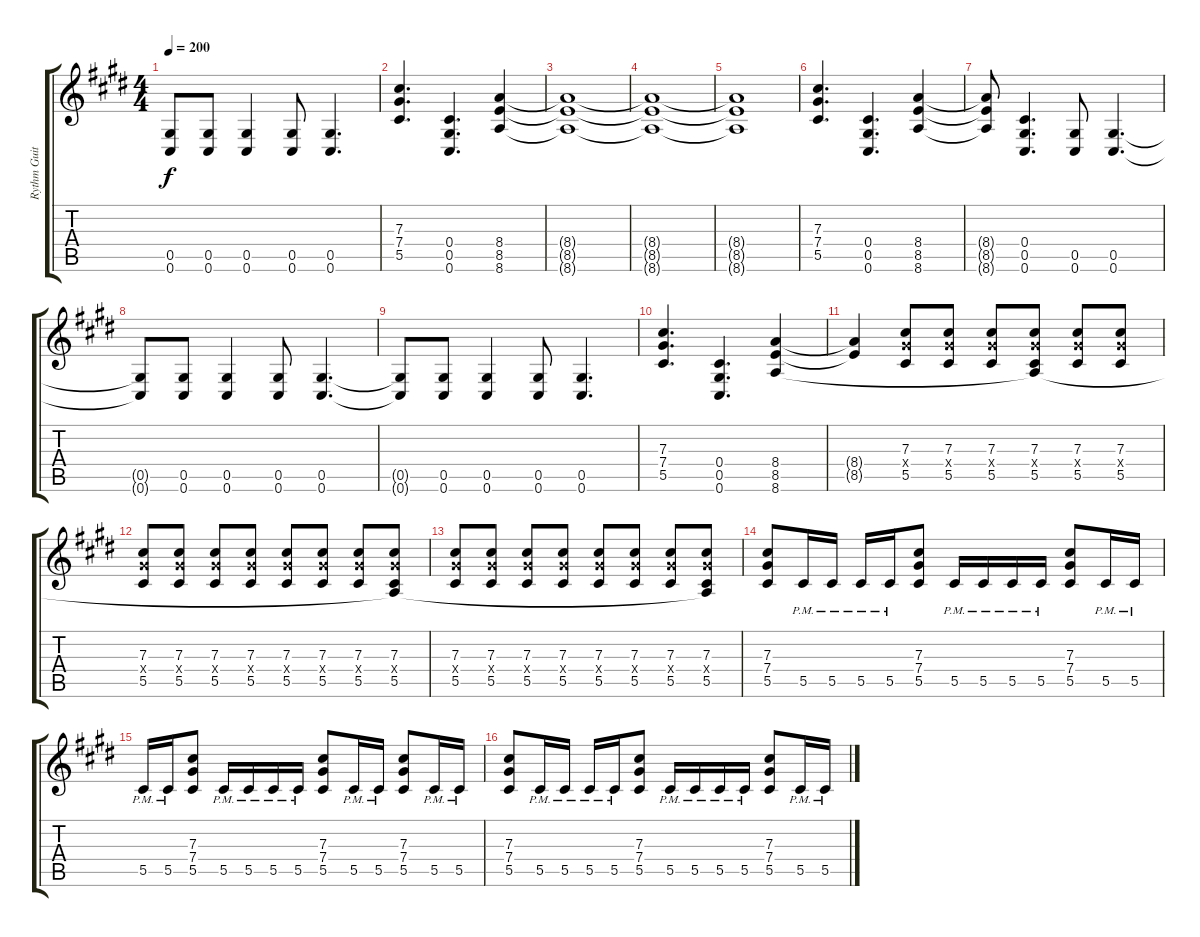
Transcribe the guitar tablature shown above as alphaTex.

\track ("Rythm Guitar" "Rythm Guit") {instrument distortionguitar}
\staff {score tabs}
\tuning (Eb4 Bb3 Gb3 Db3 Ab2 Db2) {hide}
\ts (4 4)
\tempo 200
\clef g2
\ks c#minor
(0.5{t} 0.6{t}).8{dy f} (0.5 0.6).8 (0.5 0.6).4 (0.5 0.6).8 (0.5 0.6).4{d} |
(7.3 7.4 5.5).4{d} (0.4 0.5 0.6).4{d} (8.4 8.5 8.6).4 |
(8.4{t} 8.5{t} 8.6{t}).1 |
(8.4{t} 8.5{t} 8.6{t}).1 |
(8.4{t} 8.5{t} 8.6{t}).1 |
(7.3 7.4 5.5).4{d} (0.4 0.5 0.6).4{d} (8.4 8.5 8.6).4 |
(8.4{t} 8.5{t} 8.6{t}).8 (0.4 0.5 0.6).4{d} (0.5 0.6).8 (0.5 0.6).4{d} |
(0.5{t} 0.6{t}).8 (0.5 0.6).8 (0.5 0.6).4 (0.5 0.6).8 (0.5 0.6).4{d} |
(0.5{t} 0.6{t}).8 (0.5 0.6).8 (0.5 0.6).4 (0.5 0.6).8 (0.5 0.6).4{d} |
(7.3 7.4 5.5).4{d} (0.4 0.5 0.6).4{d} (8.4 8.5 8.6).4 |
(8.4{t} 8.5{t}).4 (7.3 7.4{x} 5.5).8 (7.3 7.4{x} 5.5).8 (7.3 7.4{x} 5.5).8 (7.3 7.4{x} 5.5 8.6{t}).8 (7.3 7.4{x} 5.5).8 (7.3 7.4{x} 5.5).8 |
(7.3 7.4{x} 5.5).8 (7.3 7.4{x} 5.5).8 (7.3 7.4{x} 5.5).8 (7.3 7.4{x} 5.5).8 (7.3 7.4{x} 5.5).8 (7.3 7.4{x} 5.5).8 (7.3 7.4{x} 5.5).8 (7.3 7.4{x} 5.5 8.6{t}).8 |
(7.3 7.4{x} 5.5).8 (7.3 7.4{x} 5.5).8 (7.3 7.4{x} 5.5).8 (7.3 7.4{x} 5.5).8 (7.3 7.4{x} 5.5).8 (7.3 7.4{x} 5.5).8 (7.3 7.4{x} 5.5).8 (7.3 7.4{x} 5.5 8.6{t}).8 |
(7.3 7.4 5.5).8{volume 13} 5.5{pm}.16 5.5{pm}.16 5.5{pm}.16 5.5{pm}.16 (7.3 7.4 5.5).8 5.5{pm}.16 5.5{pm}.16 5.5{pm}.16 5.5{pm}.16 (7.3 7.4 5.5).8 5.5{pm}.16 5.5{pm}.16 |
5.5{pm}.16 5.5{pm}.16 (7.3 7.4 5.5).8 5.5{pm}.16 5.5{pm}.16 5.5{pm}.16 5.5{pm}.16 (7.3 7.4 5.5).8 5.5{pm}.16 5.5{pm}.16 (7.3 7.4 5.5).8 5.5{pm}.16 5.5{pm}.16 |
(7.3 7.4 5.5).8 5.5{pm}.16 5.5{pm}.16 5.5{pm}.16 5.5{pm}.16 (7.3 7.4 5.5).8 5.5{pm}.16 5.5{pm}.16 5.5{pm}.16 5.5{pm}.16 (7.3 7.4 5.5).8 5.5{pm}.16 5.5{pm}.16
